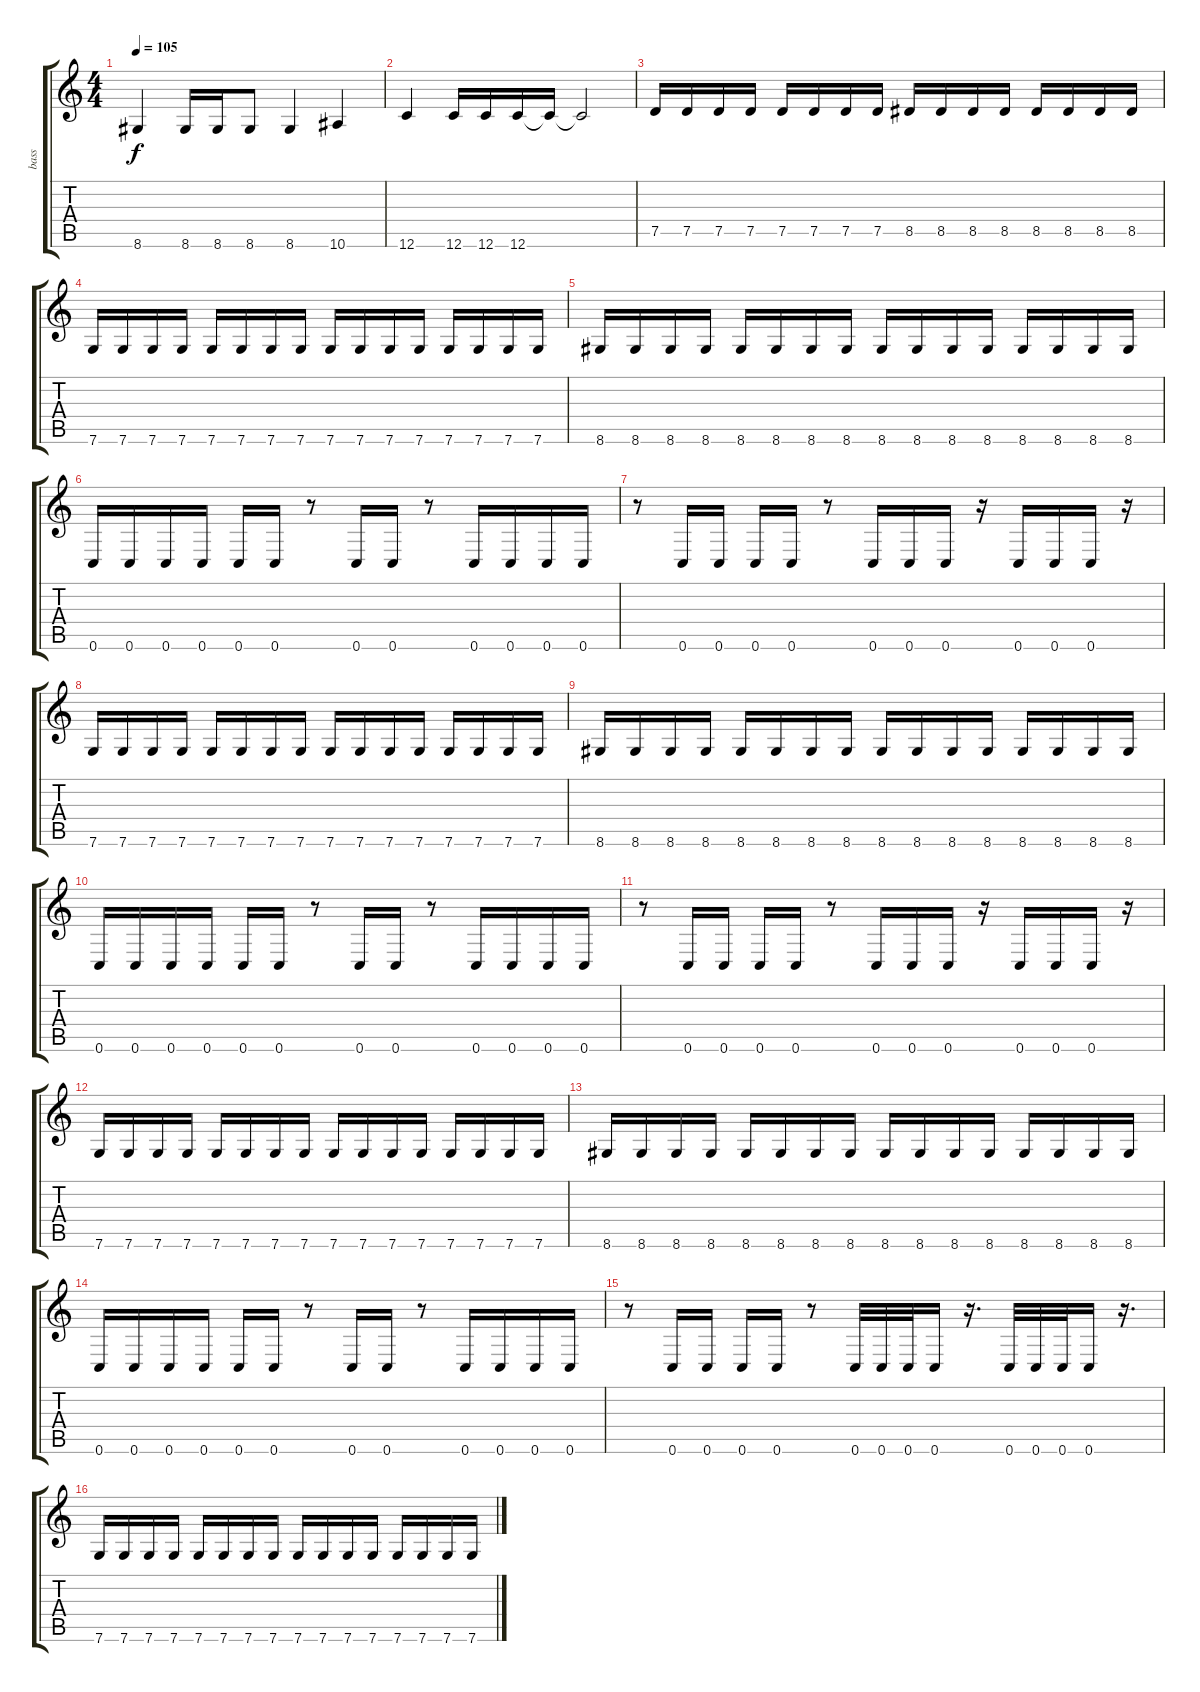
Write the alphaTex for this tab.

\track ("bass" "bass") {instrument electricbasspick}
\staff {score tabs}
\tuning (D4 A3 F3 C3 G2 C2) {hide}
\ts (4 4)
\tempo 105
\clef g2
\ks c
8.6.4{dy f} 8.6.16 8.6.16 8.6.8 8.6.4 10.6.4 |
12.6.4 12.6.16 12.6.16 12.6.16 12.6{t}.16 12.6{t}.2 |
7.5.16 7.5.16 7.5.16 7.5.16 7.5.16 7.5.16 7.5.16 7.5.16 8.5.16 8.5.16 8.5.16 8.5.16 8.5.16 8.5.16 8.5.16 8.5.16 |
7.6.16 7.6.16 7.6.16 7.6.16 7.6.16 7.6.16 7.6.16 7.6.16 7.6.16 7.6.16 7.6.16 7.6.16 7.6.16 7.6.16 7.6.16 7.6.16 |
8.6.16 8.6.16 8.6.16 8.6.16 8.6.16 8.6.16 8.6.16 8.6.16 8.6.16 8.6.16 8.6.16 8.6.16 8.6.16 8.6.16 8.6.16 8.6.16 |
0.6.16 0.6.16 0.6.16 0.6.16 0.6.16 0.6.16 r.8 0.6.16 0.6.16 r.8 0.6.16 0.6.16 0.6.16 0.6.16 |
r.8 0.6.16 0.6.16 0.6.16 0.6.16 r.8 0.6.16 0.6.16 0.6.16 r.16 0.6.16 0.6.16 0.6.16 r.16 |
7.6.16 7.6.16 7.6.16 7.6.16 7.6.16 7.6.16 7.6.16 7.6.16 7.6.16 7.6.16 7.6.16 7.6.16 7.6.16 7.6.16 7.6.16 7.6.16 |
8.6.16 8.6.16 8.6.16 8.6.16 8.6.16 8.6.16 8.6.16 8.6.16 8.6.16 8.6.16 8.6.16 8.6.16 8.6.16 8.6.16 8.6.16 8.6.16 |
0.6.16 0.6.16 0.6.16 0.6.16 0.6.16 0.6.16 r.8 0.6.16 0.6.16 r.8 0.6.16 0.6.16 0.6.16 0.6.16 |
r.8 0.6.16 0.6.16 0.6.16 0.6.16 r.8 0.6.16 0.6.16 0.6.16 r.16 0.6.16 0.6.16 0.6.16 r.16 |
7.6.16 7.6.16 7.6.16 7.6.16 7.6.16 7.6.16 7.6.16 7.6.16 7.6.16 7.6.16 7.6.16 7.6.16 7.6.16 7.6.16 7.6.16 7.6.16 |
8.6.16 8.6.16 8.6.16 8.6.16 8.6.16 8.6.16 8.6.16 8.6.16 8.6.16 8.6.16 8.6.16 8.6.16 8.6.16 8.6.16 8.6.16 8.6.16 |
0.6.16 0.6.16 0.6.16 0.6.16 0.6.16 0.6.16 r.8 0.6.16 0.6.16 r.8 0.6.16 0.6.16 0.6.16 0.6.16 |
r.8 0.6.16 0.6.16 0.6.16 0.6.16 r.8 0.6.32 0.6.32 0.6.32 0.6.16 r.16{d} 0.6.32 0.6.32 0.6.32 0.6.16 r.16{d} |
7.6.16 7.6.16 7.6.16 7.6.16 7.6.16 7.6.16 7.6.16 7.6.16 7.6.16 7.6.16 7.6.16 7.6.16 7.6.16 7.6.16 7.6.16 7.6.16
